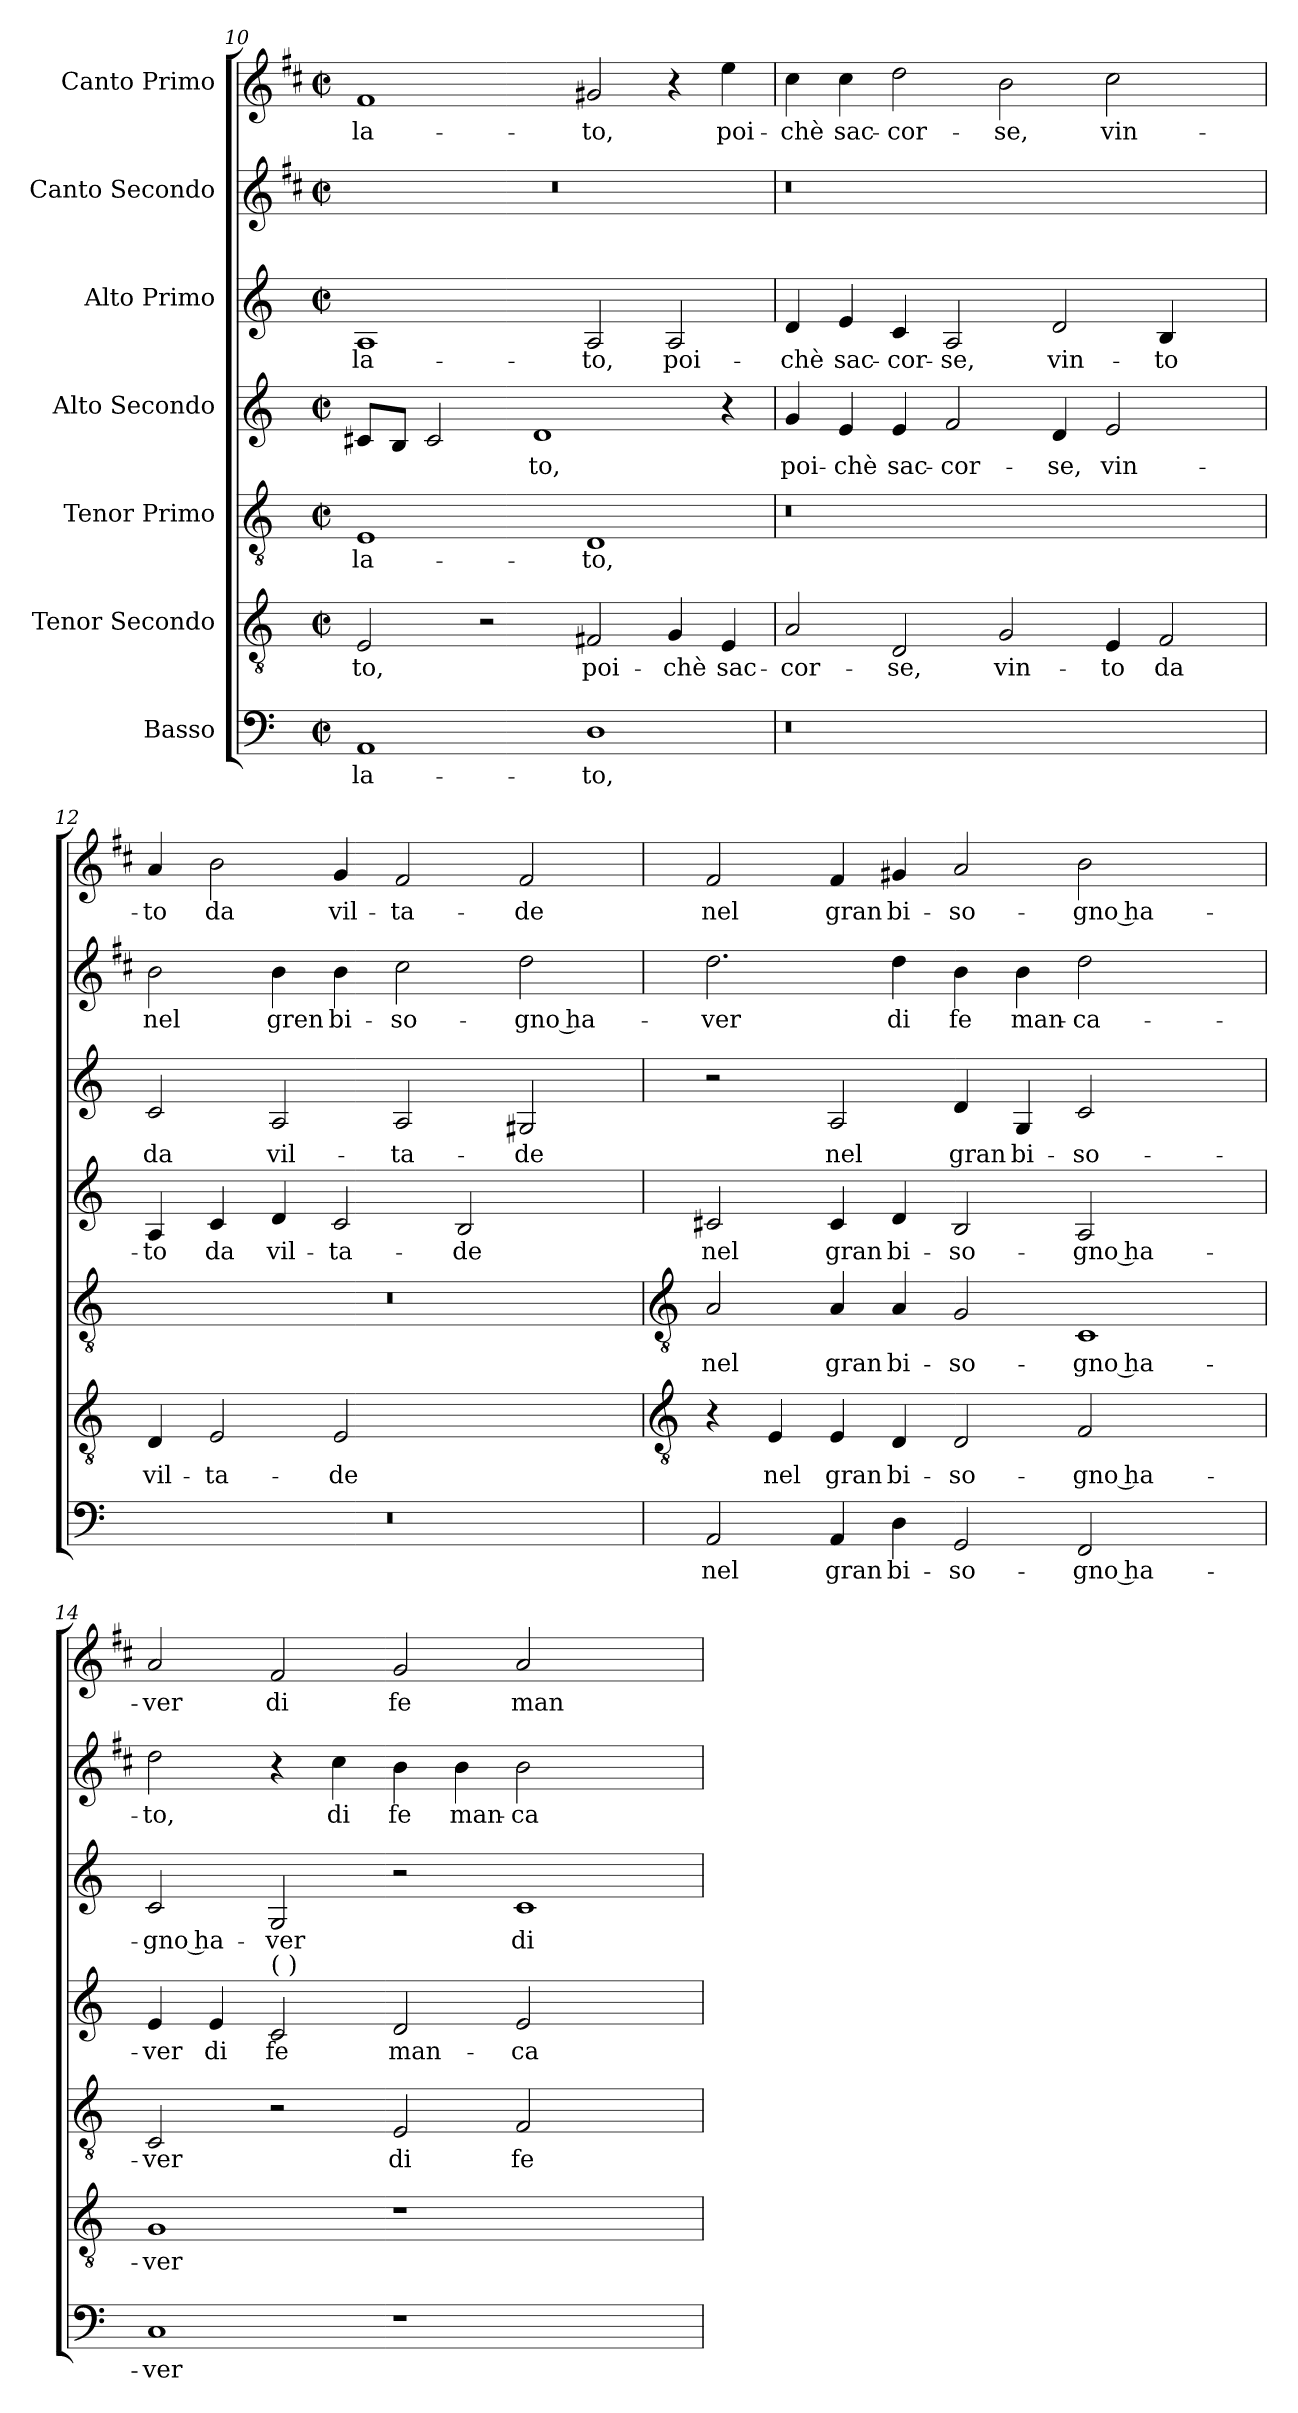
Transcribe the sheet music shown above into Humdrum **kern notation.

**kern	**text	**kern	**text	**kern	**text	**kern	**text	**kern	**text	**kern	**text	**kern	**text
*part7	*part7	*part6	*part6	*part5	*part5	*part4	*part4	*part3	*part3	*part2	*part2	*part1	*part1
*staff7	*staff7	*staff6	*staff6	*staff5	*staff5	*staff4	*staff4	*staff3	*staff3	*staff2	*staff2	*staff1	*staff1
*I"Basso	*	*I"Tenor Secondo	*	*I"Tenor Primo	*	*I"Alto Secondo	*	*I"Alto Primo	*	*I"Canto Secondo	*	*I"Canto Primo	*
*clefF4	*	*clefGv2	*	*clefGv2	*	*clefG2	*	*clefG2	*	*clefG2	*	*clefG2	*
*	*	*	*	*	*	*	*	*	*	*ITrd1c2	*	*ITrd1c2	*
*k[]	*	*k[]	*	*k[]	*	*k[]	*	*k[]	*	*k[]	*	*k[]	*
*C:	*	*C:	*	*C:	*	*C:	*	*C:	*	*C:	*	*C:	*
*M4/2	*	*M4/2	*	*M4/2	*	*M4/2	*	*M4/2	*	*M4/2	*	*M4/2	*
*met(c|)	*	*met(c|)	*	*met(c|)	*	*met(c|)	*	*met(c|)	*	*met(c|)	*	*met(c|)	*
=10	=10	=10	=10	=10	=10	=10	=10	=10	=10	=10	=10	=10	=10
!	!LO:LY:b	!	!LO:LY:b	!	!LO:LY:b	!	!	!	!LO:LY:b	!	!	!	!LO:LY:b
1AA	la-	2E	-to,	1E	la-	8c#L	.	1A	la-	0r	.	1e	la-
.	.	.	.	.	.	8BJ	.	.	.	.	.	.	.
.	.	.	.	.	.	2c#	.	.	.	.	.	.	.
.	.	2r	.	.	.	.	.	.	.	.	.	.	.
!	!	!	!	!	!	!	!LO:LY:b	!	!	!	!	!	!
.	.	.	.	.	.	1d	-to,	.	.	.	.	.	.
!	!LO:LY:b	!	!LO:LY:b	!	!LO:LY:b	!	!	!	!LO:LY:b	!	!	!	!LO:LY:b
1D	-to,	2F#X	poi-	1D	-to,	.	.	2A	-to,	.	.	2f#X	-to,
!	!	!	!LO:LY:b	!	!	!	!	!	!LO:LY:b	!	!	!	!
.	.	4G	-chè	.	.	.	.	2A	poi-	.	.	4r	.
!	!	!	!LO:LY:b	!	!	!	!	!	!	!	!	!	!LO:LY:b
.	.	4E	sac-	.	.	4r	.	.	.	.	.	4dd	poi-
=11	=11	=11	=11	=11	=11	=11	=11	=11	=11	=11	=11	=11	=11
!	!	!	!LO:LY:b	!	!	!	!LO:LY:b	!	!LO:LY:b	!	!	!	!LO:LY:b
0r	.	2A	-cor-	0r	.	4g	poi-	4d	-chè	0r	.	4b	-chè
!	!	!	!	!	!	!	!LO:LY:b	!	!LO:LY:b	!	!	!	!LO:LY:b
.	.	.	.	.	.	4e	-chè	4e	sac-	.	.	4b	sac-
!	!	!	!LO:LY:b	!	!	!	!LO:LY:b	!	!LO:LY:b	!	!	!	!LO:LY:b
.	.	2D	-se,	.	.	4e	sac-	4c	-cor-	.	.	2cc	-cor-
!	!	!	!	!	!	!	!LO:LY:b	!	!LO:LY:b	!	!	!	!
.	.	.	.	.	.	2f	-cor-	2A	-se,	.	.	.	.
!	!	!	!LO:LY:b	!	!	!	!	!	!	!	!	!	!LO:LY:b
.	.	2G	vin-	.	.	.	.	.	.	.	.	2a	-se,
!	!	!	!	!	!	!	!LO:LY:b	!	!LO:LY:b	!	!	!	!
.	.	.	.	.	.	4d	-se,	2d	vin-	.	.	.	.
!	!	!	!LO:LY:b	!	!	!	!LO:LY:b	!	!	!	!	!	!LO:LY:b
.	.	4E	-to	.	.	2e	vin-	.	.	.	.	2b	vin-
!	!	!	!LO:LY:b	!	!	!	!	!	!LO:LY:b	!	!	!	!
.	.	2F	da	.	.	.	.	4B	-to	.	.	.	.
4ryy	.	.	.	4ryy	.	4ryy	.	4ryy	.	4ryy	.	4ryy	.
!!LO:LB:g=z
=12	=12	=12	=12	=12	=12	=12	=12	=12	=12	=12	=12	=12	=12
!	!	!	!LO:LY:b	!	!	!	!LO:LY:b	!	!LO:LY:b	!	!LO:LY:b	!	!LO:LY:b
0r	.	4D	vil-	0r	.	4A	-to	2c	da	2a	nel	4g	-to
!	!	!	!LO:LY:b	!	!	!	!LO:LY:b	!	!	!	!	!	!LO:LY:b
.	.	2E	-ta-	.	.	4c	da	.	.	.	.	2a	da
!	!	!	!	!	!	!	!LO:LY:b	!	!LO:LY:b	!	!LO:LY:b	!	!
.	.	.	.	.	.	4d	vil-	2A	vil-	4a	gren	.	.
!	!	!	!LO:LY:b	!	!	!	!LO:LY:b	!	!	!	!LO:LY:b	!	!LO:LY:b
.	.	2E	-de	.	.	2c	-ta-	.	.	4a	bi-	4f	vil-
!	!	!	!	!	!	!	!	!	!LO:LY:b	!	!LO:LY:b	!	!LO:LY:b
.	.	.	.	.	.	.	.	2A	-ta-	2b	-so-	2e	-ta-
!	!	!	!	!	!	!	!LO:LY:b	!	!	!	!	!	!
.	.	2.ryy	.	.	.	2B	-de	.	.	.	.	.	.
!	!	!	!	!	!	!	!	!	!LO:LY:b	!	!LO:LY:b	!	!LO:LY:b
.	.	.	.	.	.	.	.	2G#X	-de	2cc	-gno ha-	2e	-de
.	.	.	.	.	.	4ryy	.	.	.	.	.	.	.
!!LO:LB:g=z
=13	=13	=13	=13	=13	=13	=13	=13	=13	=13	=13	=13	=13	=13
*	*	*clefGv2	*	*clefGv2	*	*	*	*	*	*	*	*	*
!	!LO:LY:b	!	!	!	!LO:LY:b	!	!LO:LY:b	!	!	!	!LO:LY:b	!	!LO:LY:b
2AA	nel	4r	.	2A	nel	2c#X	nel	2r	.	2.cc	-ver	2e	nel
!	!	!	!LO:LY:b	!	!	!	!	!	!	!	!	!	!
.	.	4E	nel	.	.	.	.	.	.	.	.	.	.
!	!LO:LY:b	!	!LO:LY:b	!	!LO:LY:b	!	!LO:LY:b	!	!LO:LY:b	!	!	!	!LO:LY:b
4AA	gran	4E	gran	4A	gran	4c#	gran	2A	nel	.	.	4e	gran
!	!LO:LY:b	!	!LO:LY:b	!	!LO:LY:b	!	!LO:LY:b	!	!	!	!LO:LY:b	!	!LO:LY:b
4D	bi-	4D	bi-	4A	bi-	4d	bi-	.	.	4cc	di	4f#X	bi-
!	!LO:LY:b	!	!LO:LY:b	!	!LO:LY:b	!	!LO:LY:b	!	!LO:LY:b	!	!LO:LY:b	!	!LO:LY:b
2GG	-so-	2D	-so-	2G	-so-	2B	-so-	4d	gran	4a	fe	2g	-so-
!	!	!	!	!	!	!	!	!	!LO:LY:b	!	!LO:LY:b	!	!
.	.	.	.	.	.	.	.	4G	bi-	4a	man-	.	.
!	!LO:LY:b	!	!LO:LY:b	!	!LO:LY:b	!	!LO:LY:b	!	!LO:LY:b	!	!LO:LY:b	!	!LO:LY:b
2FF	-gno ha-	2F	-gno ha-	1C	-gno ha-	2A	-gno ha-	2c	-so-	2cc	-ca-	2a	-gno ha-
2ryy	.	2ryy	.	.	.	2ryy	.	2ryy	.	2ryy	.	2ryy	.
=14	=14	=14	=14	=14	=14	=14	=14	=14	=14	=14	=14	=14	=14
!	!LO:LY:b	!	!LO:LY:b	!	!LO:LY:b	!	!LO:LY:b	!	!LO:LY:b	!	!LO:LY:b	!	!LO:LY:b
1C	-ver	1G	-ver	2C	-ver	4e	-ver	2c	-gno ha-	2cc	-to,	2g	-ver
!	!	!	!	!	!	!	!LO:LY:b	!	!	!	!	!	!
.	.	.	.	.	.	4e	di	.	.	.	.	.	.
!	!	!	!	!	!	!LO:TX:a:t=(  )	!	!	!	!	!	!	!
!	!	!	!	!	!	!	!LO:LY:b	!	!LO:LY:b	!	!	!	!LO:LY:b
.	.	.	.	2r	.	2c	fe	2G	-ver	4r	.	2e	di
!	!	!	!	!	!	!	!	!	!	!	!LO:LY:b	!	!
.	.	.	.	.	.	.	.	.	.	4b	di	.	.
!	!	!	!	!	!LO:LY:b	!	!LO:LY:b	!	!	!	!LO:LY:b	!	!LO:LY:b
1r	.	1r	.	2E	di	2d	man-	2r	.	4a	fe	2f	fe
!	!	!	!	!	!	!	!	!	!	!	!LO:LY:b	!	!
.	.	.	.	.	.	.	.	.	.	4a	man-	.	.
!	!	!	!	!	!LO:LY:b	!	!LO:LY:b	!	!LO:LY:b	!	!LO:LY:b	!	!LO:LY:b
.	.	.	.	2F	fe	2e	-ca-	1c	di	2a	-ca-	2g	man-
2ryy	.	2ryy	.	2ryy	.	2ryy	.	.	.	2ryy	.	2ryy	.
=	=	=	=	=	=	=	=	=	=	=	=	=	=
*-	*-	*-	*-	*-	*-	*-	*-	*-	*-	*-	*-	*-	*-
